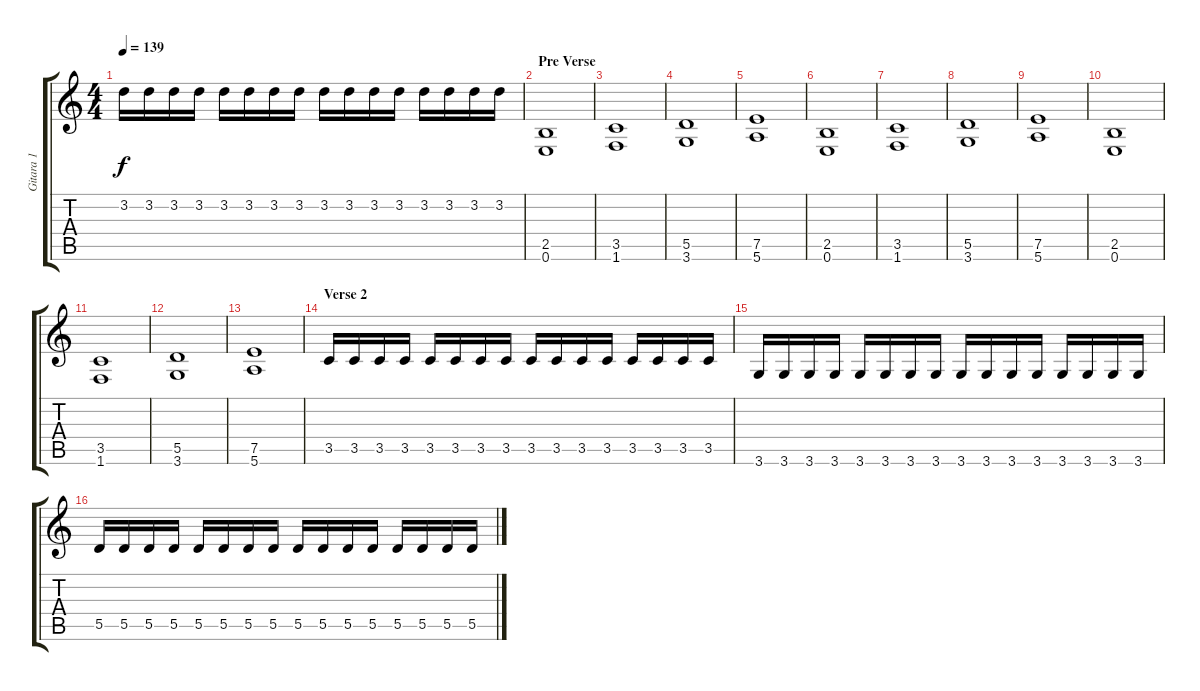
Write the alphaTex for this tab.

\track ("Gitara 1" "Gitara 1") {instrument distortionguitar}
\staff {score tabs}
\tuning (E4 B3 G3 D3 A2 E2) {hide}
\ts (4 4)
\tempo 139
\clef g2
\ks c
3.2.16{dy f} 3.2.16 3.2.16 3.2.16 3.2.16 3.2.16 3.2.16 3.2.16 3.2.16 3.2.16 3.2.16 3.2.16 3.2.16 3.2.16 3.2.16 3.2.16 |
\section ("" "Pre Verse")
(2.5 0.6).1 |
(3.5 1.6).1 |
(5.5 3.6).1 |
(7.5 5.6).1 |
(2.5 0.6).1 |
(3.5 1.6).1 |
(5.5 3.6).1 |
(7.5 5.6).1 |
(2.5 0.6).1 |
(3.5 1.6).1 |
(5.5 3.6).1 |
(7.5 5.6).1 |
\section ("" "Verse 2")
3.5.16 3.5.16 3.5.16 3.5.16 3.5.16 3.5.16 3.5.16 3.5.16 3.5.16 3.5.16 3.5.16 3.5.16 3.5.16 3.5.16 3.5.16 3.5.16 |
3.6.16 3.6.16 3.6.16 3.6.16 3.6.16 3.6.16 3.6.16 3.6.16 3.6.16 3.6.16 3.6.16 3.6.16 3.6.16 3.6.16 3.6.16 3.6.16 |
5.5.16 5.5.16 5.5.16 5.5.16 5.5.16 5.5.16 5.5.16 5.5.16 5.5.16 5.5.16 5.5.16 5.5.16 5.5.16 5.5.16 5.5.16 5.5.16
